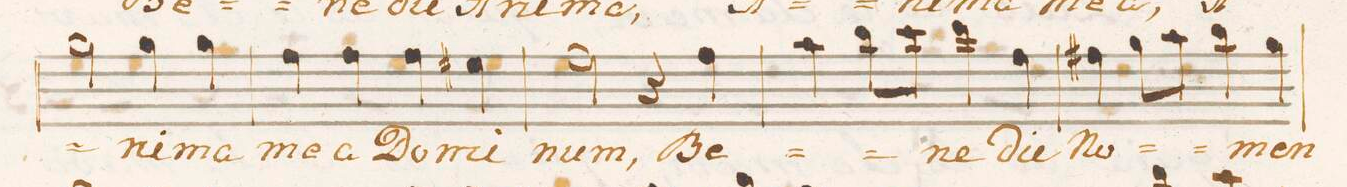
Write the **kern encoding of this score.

**kern	**text
*I"Alto.	*
*clefC3	*
*k[]	*
*met(C.)	*
*M4/4	*
2a\	.
4a\	-ni-
4a\	-ma
=6	=6
4g\	me-
4g\	-a
4g\	Do-
4f#X\	-mi-
=7	=7
2g\	-num,
4r	.
4g\	Be-
=8	=8
4b\	.
8cc\L	.
8dd\J	.
4ee\	-ne-
4g\	-dic
=9	=9
4g#X\	No-
8a\L	.
8b\J	.
4cc\	.
4a\	-men
=10	=10
*-	*-
